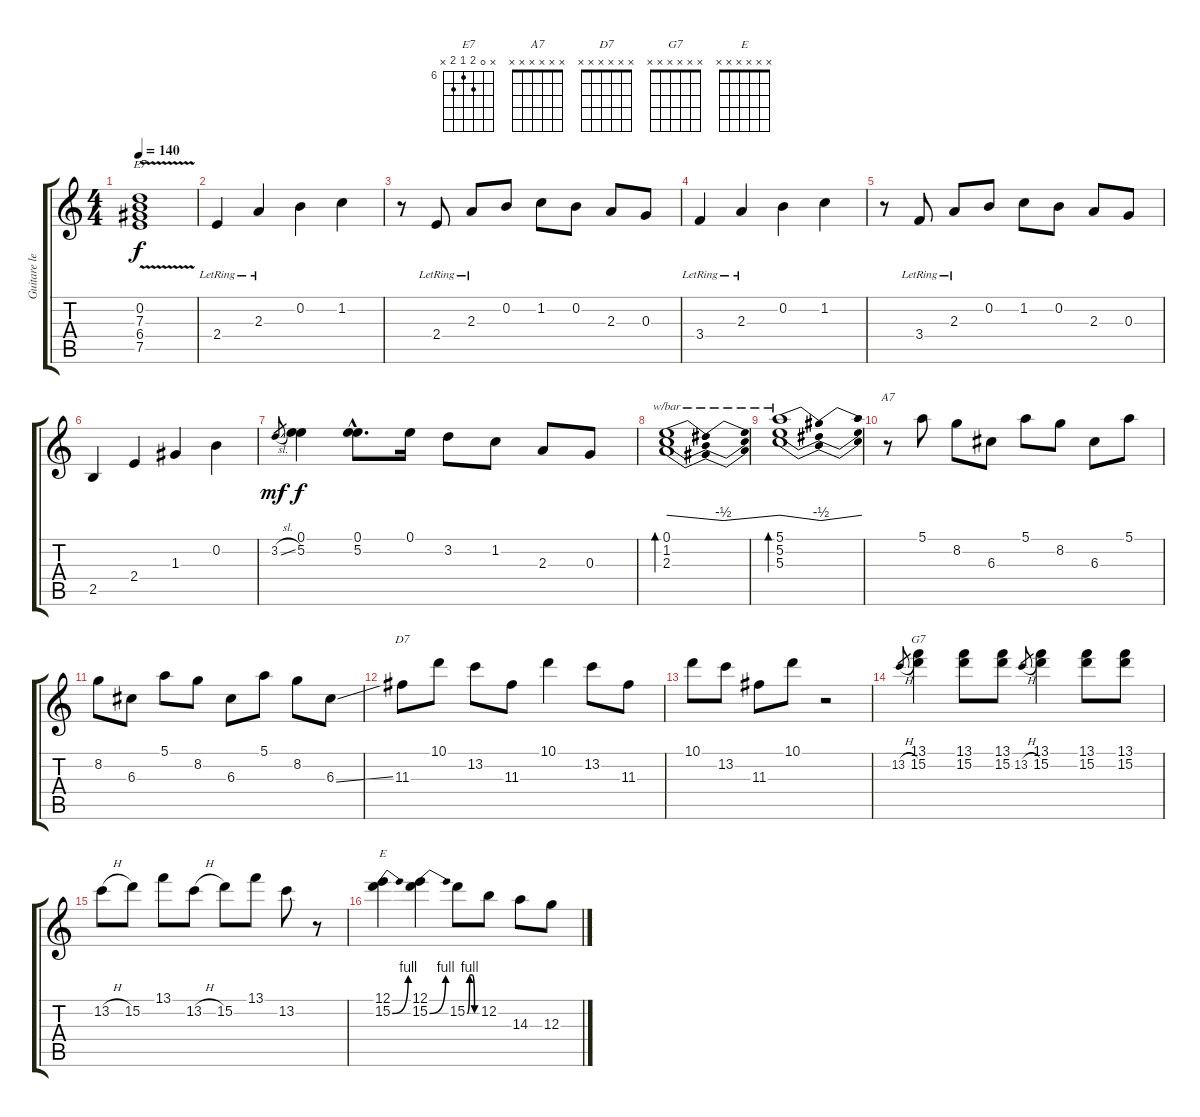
\track ("Guitare lead" "Guitare le") {instrument electricguitarjazz}
\staff {score tabs}
\tuning (E4 B3 G3 D3 A2 E2) {hide}
\chord ("E7" x 0 7 6 7 x) {firstfret 6}
\chord ("A7" x x x x x x)
\chord ("D7" x x x x x x)
\chord ("G7" x x x x x x)
\chord ("E" x x x x x x)
\ts (4 4)
\tempo 140
\clef g2
\ks c
(0.2{v} 7.3{v} 6.4{v} 7.5{v}).1{ch "E7" dy f} |
2.4{lr}.4 2.3{lr}.4 0.2.4 1.2.4 |
r.8 2.4{lr}.8 2.3{lr}.8 0.2.8 1.2.8 0.2.8 2.3.8 0.3.8 |
3.4{lr}.4 2.3{lr}.4 0.2.4 1.2.4 |
r.8 3.4{lr}.8 2.3{lr}.8 0.2.8 1.2.8 0.2.8 2.3.8 0.3.8 |
2.5.4 2.4.4 1.3.4 0.2.4 |
3.2{sl}.8{gr dy mf} (0.1 5.2).4{dy f} (0.1{hac} 5.2{hac}).8{d} 0.1.16 3.2.8 1.2.8 2.3.8 0.3.8 |
(0.1 1.2 2.3).1{tbe (dip default 0 0 30 -2 60 0) bd 240} |
(5.1 5.2 5.3).1{tbe (dip default 0 0 30 -2 60 0) bd 240} |
r.8{ch "A7"} 5.1.8 8.2.8 6.3.8 5.1.8 8.2.8 6.3.8 5.1.8 |
8.2.8 6.3.8 5.1.8 8.2.8 6.3.8 5.1.8 8.2.8 6.3{ss}.8 |
11.3.8{ch "D7"} 10.1.8 13.2.8 11.3.8 10.1.4 13.2.8 11.3.8 |
10.1.8 13.2.8 11.3.8 10.1.8 r.2 |
13.2{h}.8{gr} (13.1 15.2).4{ch "G7"} (13.1 15.2).8 (13.1 15.2).8 13.2{h}.8{gr} (13.1 15.2).4 (13.1 15.2).8 (13.1 15.2).8 |
13.2{h}.8 15.2.8 13.1.8 13.2{h}.8 15.2.8 13.1.8 13.2.8 r.8 |
(12.1 15.2{be (bend 0 0 60 4)}).4{ch "E"} (12.1 15.2{be (bend 0 0 60 4)}).4 15.2{be (custom 0 0 15 4 30 4 45 0 60 0)}.8 12.2.8 14.3.8 12.3.8
